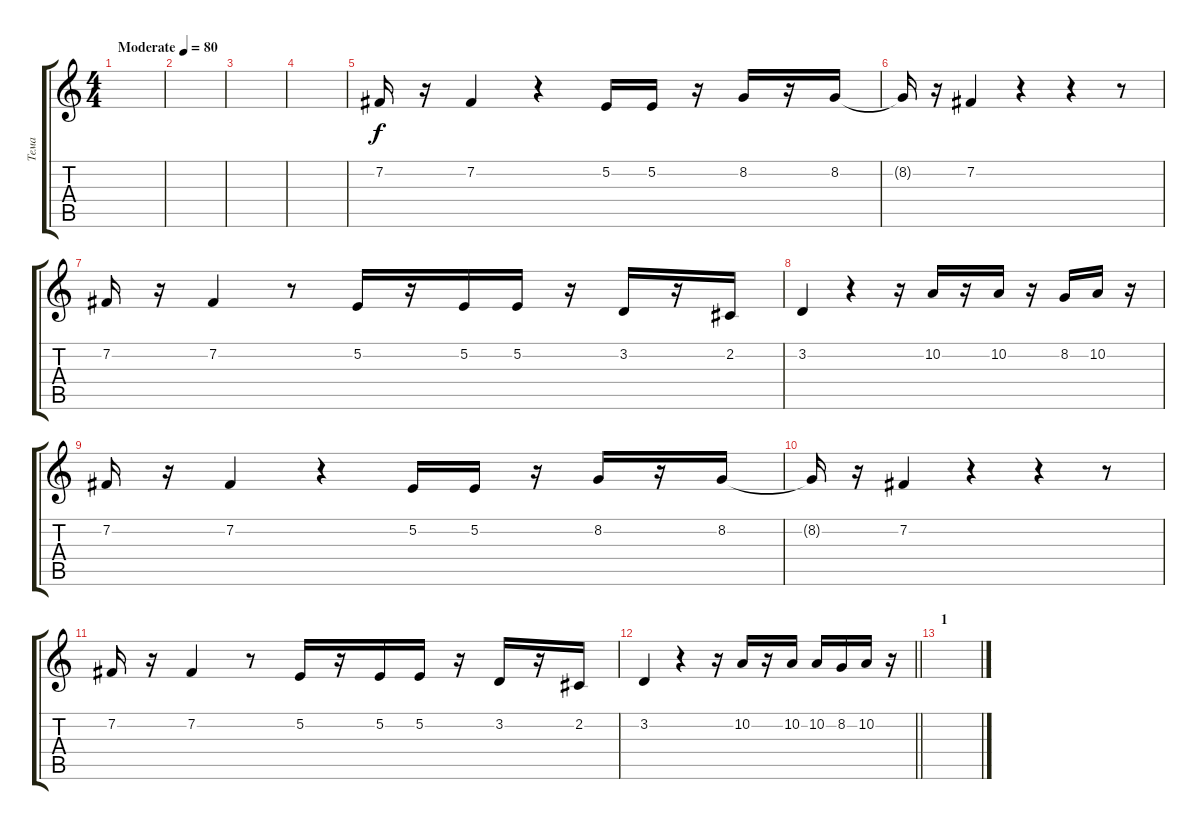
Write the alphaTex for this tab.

\track ("Тема" "Тема") {instrument trumpet}
\staff {score tabs}
\tuning (E4 B3 G3 D3 A2 E2) {hide}
\ts (4 4)
\tempo (80 "Moderate")
\clef g2
\ks c
|
|
|
|
7.2.16 r.16 7.2.4 r.4 5.2.16 5.2.16 r.16 8.2.16 r.16 8.2.16 |
8.2{t}.16 r.16 7.2.4 r.4 r.4 r.8 |
7.2.16 r.16 7.2.4 r.8 5.2.16 r.16 5.2.16 5.2.16 r.16 3.2.16 r.16 2.2.16 |
3.2.4 r.4 r.16 10.2.16 r.16 10.2.16 r.16 8.2.16 10.2.16 r.16 |
7.2.16 r.16 7.2.4 r.4 5.2.16 5.2.16 r.16 8.2.16 r.16 8.2.16 |
8.2{t}.16 r.16 7.2.4 r.4 r.4 r.8 |
7.2.16 r.16 7.2.4 r.8 5.2.16 r.16 5.2.16 5.2.16 r.16 3.2.16 r.16 2.2.16 |
\barLineRight lightlight
3.2.4 r.4 r.16 10.2.16 r.16 10.2.16 10.2.16 8.2.16 10.2.16 r.16 |
\section ("" "1")
